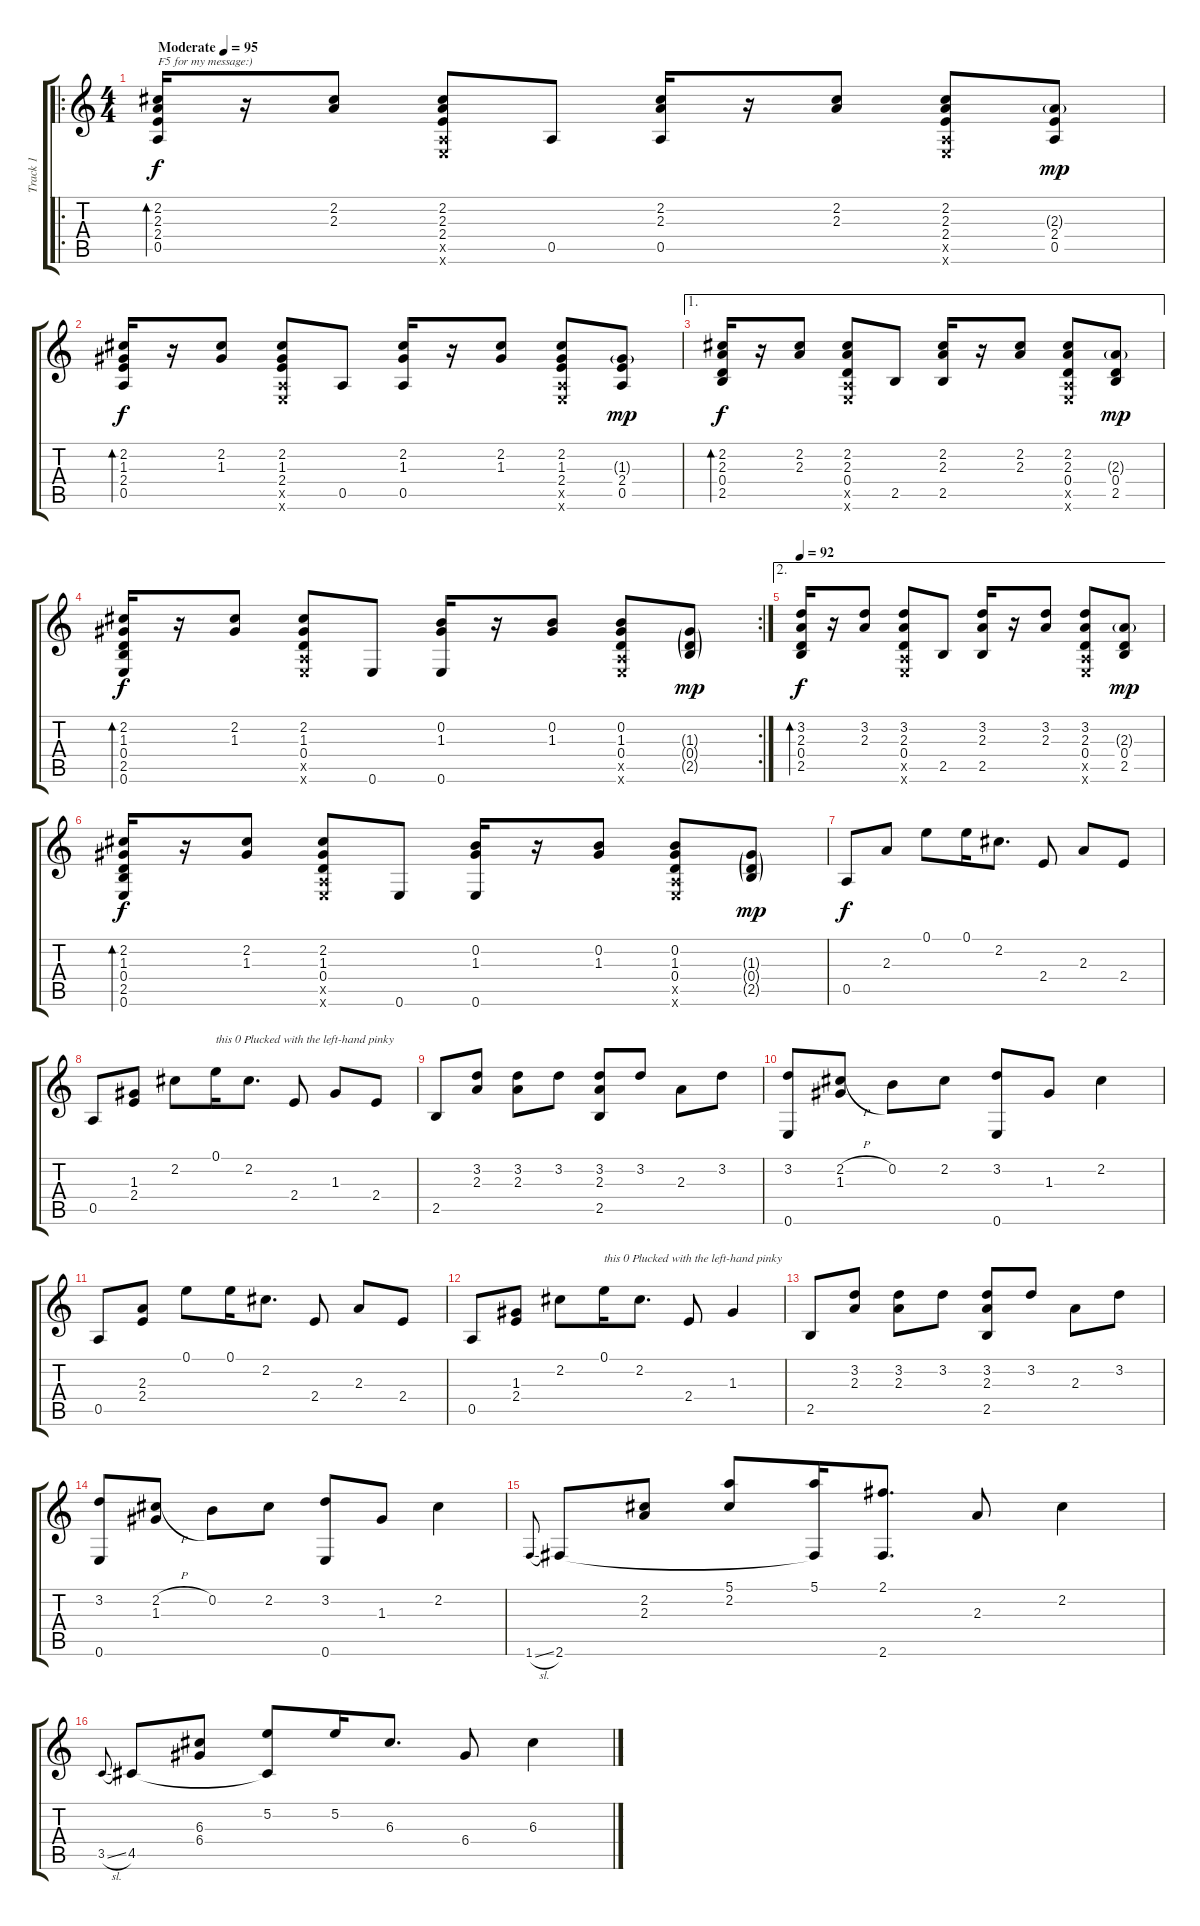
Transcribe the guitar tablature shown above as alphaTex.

\track ("Track 1" "Track 1") {instrument acousticguitarsteel}
\staff {score tabs}
\tuning (E4 B3 G3 D3 A2 E2) {hide}
\ro
\ts (4 4)
\tempo (95 "Moderate")
\clef g2
\ks c
(2.2 2.3 2.4 0.5).16{bd 60 txt "F5 for my message:)" dy f instrument acousticguitarsteel} r.16 (2.2 2.3).8 (2.2 2.3 2.4 0.5{x} 0.6{x}).8 0.5.8 (2.2 2.3 0.5).16 r.16 (2.2 2.3).8 (2.2 2.3 2.4 0.5{x} 0.6{x}).8 (2.3{g} 2.4 0.5).8{dy mp} |
(2.2 1.3 2.4 0.5).16{bd 60 dy f} r.16 (2.2 1.3).8 (2.2 1.3 2.4 0.5{x} 0.6{x}).8 0.5.8 (2.2 1.3 0.5).16 r.16 (2.2 1.3).8 (2.2 1.3 2.4 0.5{x} 0.6{x}).8 (1.3{g} 2.4 0.5).8{dy mp} |
\ae 1
(2.2 2.3 0.4 2.5).16{bd 60 dy f} r.16 (2.2 2.3).8 (2.2 2.3 0.4 0.5{x} 0.6{x}).8 2.5.8 (2.2 2.3 2.5).16 r.16 (2.2 2.3).8 (2.2 2.3 0.4 0.5{x} 0.6{x}).8 (2.3{g} 0.4 2.5).8{dy mp} |
\rc 2
(2.2 1.3 0.4 2.5 0.6).16{bd 60 dy f} r.16 (2.2 1.3).8 (2.2 1.3 0.4 0.5{x} 0.6{x}).8 0.6.8 (0.2 1.3 0.6).16 r.16 (0.2 1.3).8 (0.2 1.3 0.4 0.5{x} 0.6{x}).8 (1.3{g} 0.4{g} 2.5{g}).8{dy mp} |
\ae 2
\tempo 92
(3.2 2.3 0.4 2.5).16{bd 60 dy f} r.16 (3.2 2.3).8 (3.2 2.3 0.4 0.5{x} 0.6{x}).8 2.5.8 (3.2 2.3 2.5).16 r.16 (3.2 2.3).8 (3.2 2.3 0.4 0.5{x} 0.6{x}).8 (2.3{g} 0.4 2.5).8{dy mp} |
(2.2 1.3 0.4 2.5 0.6).16{bd 60 dy f} r.16 (2.2 1.3).8 (2.2 1.3 0.4 0.5{x} 0.6{x}).8 0.6.8 (0.2 1.3 0.6).16 r.16 (0.2 1.3).8 (0.2 1.3 0.4 0.5{x} 0.6{x}).8 (1.3{g} 0.4{g} 2.5{g}).8{dy mp} |
0.5.8{dy f} 2.3.8 0.1.8 0.1.16 2.2.8{d} 2.4.8 2.3.8 2.4.8 |
0.5.8 (1.3 2.4).8 2.2.8 0.1.16{txt "this 0 Plucked with the left-hand pinky"} 2.2.8{d} 2.4.8 1.3.8 2.4.8 |
2.5.8 (3.2 2.3).8 (3.2 2.3).8 3.2.8 (3.2 2.3 2.5).8 3.2.8 2.3.8 3.2.8 |
(3.2 0.6).8 (2.2{h} 1.3).8 0.2.8 2.2.8 (3.2 0.6).8 1.3.8 2.2.4 |
0.5.8 (2.3 2.4).8 0.1.8 0.1.16 2.2.8{d} 2.4.8 2.3.8 2.4.8 |
0.5.8 (1.3 2.4).8 2.2.8 0.1.16{txt "this 0 Plucked with the left-hand pinky"} 2.2.8{d} 2.4.8 1.3.4 |
2.5.8 (3.2 2.3).8 (3.2 2.3).8 3.2.8 (3.2 2.3 2.5).8 3.2.8 2.3.8 3.2.8 |
(3.2 0.6).8 (2.2{h} 1.3).8 0.2.8 2.2.8 (3.2 0.6).8 1.3.8 2.2.4 |
1.6{sl}.8{gr onbeat} 2.6.8 (2.2 2.3).8 (5.1 2.2).8 (5.1 2.6{t}).16 (2.1 2.6).8{d} 2.3.8 2.2.4 |
3.5{sl}.8{gr onbeat} 4.5.8 (6.3 6.4).8 (5.2 4.5{t}).8 5.2.16 6.3.8{d} 6.4.8 6.3.4
